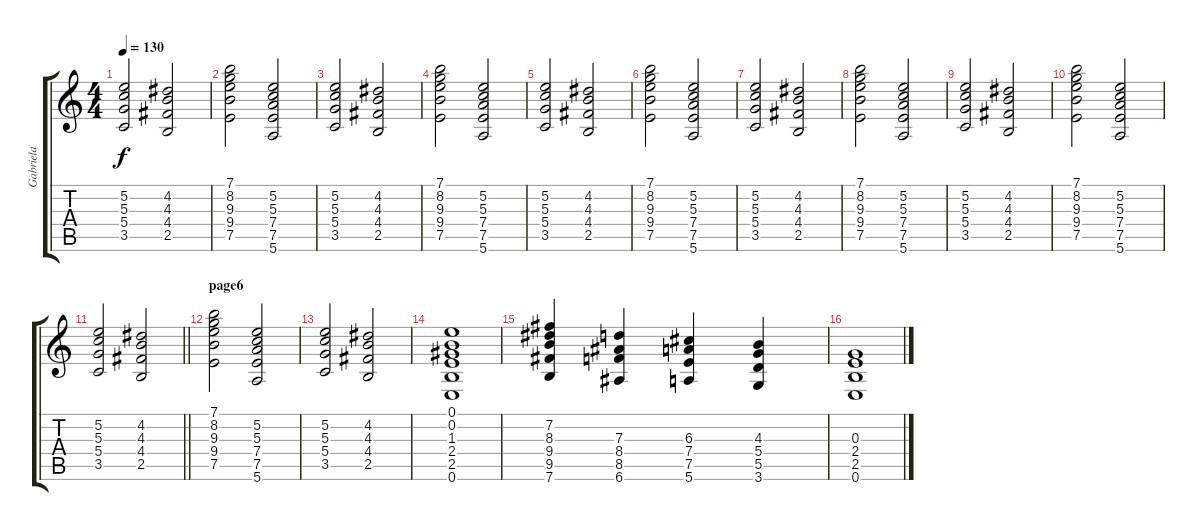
\track ("Gabriela" "Gabriela") {instrument acousticguitarsteel}
\staff {score tabs}
\tuning (E4 B3 G3 D3 A2 E2) {hide}
\ts (4 4)
\tempo 130
\clef g2
\ks c
(5.2 5.3 5.4 3.5).2{dy f} (4.2 4.3 4.4 2.5).2 |
(7.1 8.2 9.3 9.4 7.5).2 (5.2 5.3 7.4 7.5 5.6).2 |
(5.2 5.3 5.4 3.5).2 (4.2 4.3 4.4 2.5).2 |
(7.1 8.2 9.3 9.4 7.5).2 (5.2 5.3 7.4 7.5 5.6).2 |
(5.2 5.3 5.4 3.5).2 (4.2 4.3 4.4 2.5).2 |
(7.1 8.2 9.3 9.4 7.5).2 (5.2 5.3 7.4 7.5 5.6).2 |
(5.2 5.3 5.4 3.5).2 (4.2 4.3 4.4 2.5).2 |
(7.1 8.2 9.3 9.4 7.5).2 (5.2 5.3 7.4 7.5 5.6).2 |
(5.2 5.3 5.4 3.5).2 (4.2 4.3 4.4 2.5).2 |
(7.1 8.2 9.3 9.4 7.5).2 (5.2 5.3 7.4 7.5 5.6).2 |
\barLineRight lightlight
(5.2 5.3 5.4 3.5).2 (4.2 4.3 4.4 2.5).2 |
\section ("" "page6")
(7.1 8.2 9.3 9.4 7.5).2 (5.2 5.3 7.4 7.5 5.6).2 |
(5.2 5.3 5.4 3.5).2 (4.2 4.3 4.4 2.5).2 |
(0.1 0.2 1.3 2.4 2.5 0.6).1 |
(7.2 8.3 9.4 9.5 7.6).4 (7.3 8.4 8.5 6.6).4 (6.3 7.4 7.5 5.6).4 (4.3 5.4 5.5 3.6).4 |
(0.3 2.4 2.5 0.6).1
